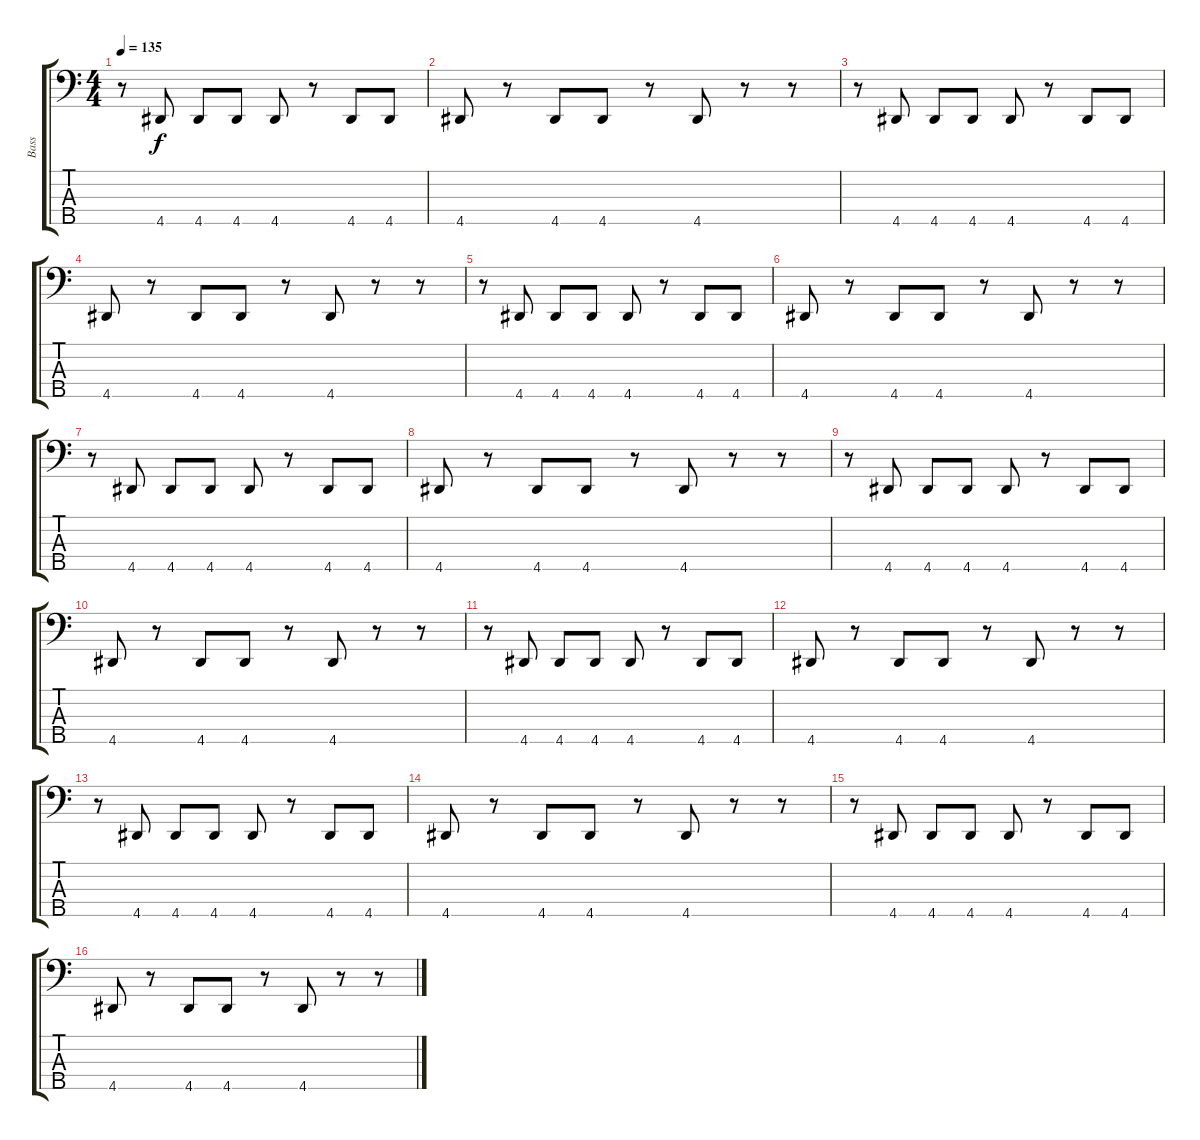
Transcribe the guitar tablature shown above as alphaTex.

\track ("Bass" "Bass") {instrument electricbasspick}
\staff {score tabs}
\tuning (G2 D2 A1 E1 B0) {hide}
\ts (4 4)
\tempo 135
\clef f4
\ks c
r.8{dy f} 4.5.8 4.5.8 4.5.8 4.5.8 r.8 4.5.8 4.5.8 |
4.5.8 r.8 4.5.8 4.5.8 r.8 4.5.8 r.8 r.8 |
r.8 4.5.8 4.5.8 4.5.8 4.5.8 r.8 4.5.8 4.5.8 |
4.5.8 r.8 4.5.8 4.5.8 r.8 4.5.8 r.8 r.8 |
r.8 4.5.8 4.5.8 4.5.8 4.5.8 r.8 4.5.8 4.5.8 |
4.5.8 r.8 4.5.8 4.5.8 r.8 4.5.8 r.8 r.8 |
r.8 4.5.8 4.5.8 4.5.8 4.5.8 r.8 4.5.8 4.5.8 |
4.5.8 r.8 4.5.8 4.5.8 r.8 4.5.8 r.8 r.8 |
r.8 4.5.8 4.5.8 4.5.8 4.5.8 r.8 4.5.8 4.5.8 |
4.5.8 r.8 4.5.8 4.5.8 r.8 4.5.8 r.8 r.8 |
r.8 4.5.8 4.5.8 4.5.8 4.5.8 r.8 4.5.8 4.5.8 |
4.5.8 r.8 4.5.8 4.5.8 r.8 4.5.8 r.8 r.8 |
r.8 4.5.8 4.5.8 4.5.8 4.5.8 r.8 4.5.8 4.5.8 |
4.5.8 r.8 4.5.8 4.5.8 r.8 4.5.8 r.8 r.8 |
r.8 4.5.8 4.5.8 4.5.8 4.5.8 r.8 4.5.8 4.5.8 |
4.5.8 r.8 4.5.8 4.5.8 r.8 4.5.8 r.8 r.8
